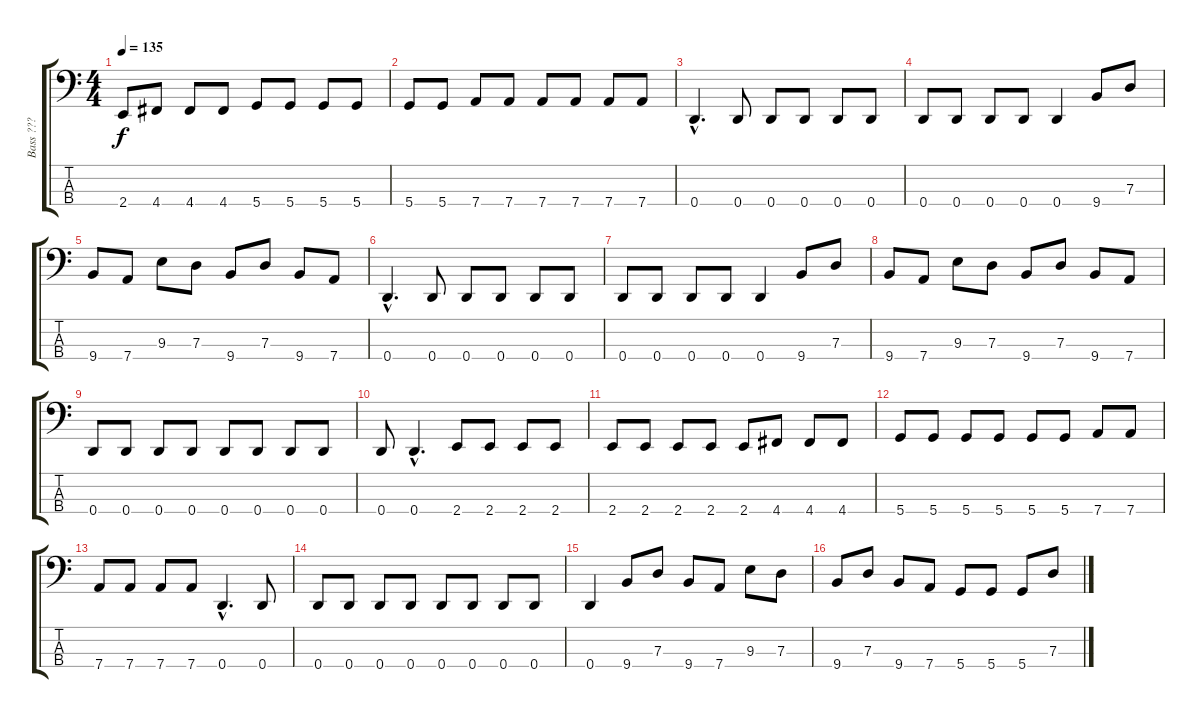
\track ("Bass ???" "Bass ???") {instrument electricbassfinger}
\staff {score tabs}
\tuning (F2 C2 G1 D1) {hide}
\ts (4 4)
\tempo 135
\clef f4
\ks c
2.4.8{dy f} 4.4.8 4.4.8 4.4.8 5.4.8 5.4.8 5.4.8 5.4.8 |
5.4.8 5.4.8 7.4.8 7.4.8 7.4.8 7.4.8 7.4.8 7.4.8 |
0.4{hac}.4{d} 0.4.8 0.4.8 0.4.8 0.4.8 0.4.8 |
0.4.8 0.4.8 0.4.8 0.4.8 0.4.4 9.4.8 7.3.8 |
9.4.8 7.4.8 9.3.8 7.3.8 9.4.8 7.3.8 9.4.8 7.4.8 |
0.4{hac}.4{d} 0.4.8 0.4.8 0.4.8 0.4.8 0.4.8 |
0.4.8 0.4.8 0.4.8 0.4.8 0.4.4 9.4.8 7.3.8 |
9.4.8 7.4.8 9.3.8 7.3.8 9.4.8 7.3.8 9.4.8 7.4.8 |
0.4.8 0.4.8 0.4.8 0.4.8 0.4.8 0.4.8 0.4.8 0.4.8 |
0.4.8 0.4{hac}.4{d} 2.4.8 2.4.8 2.4.8 2.4.8 |
2.4.8 2.4.8 2.4.8 2.4.8 2.4.8 4.4.8 4.4.8 4.4.8 |
5.4.8 5.4.8 5.4.8 5.4.8 5.4.8 5.4.8 7.4.8 7.4.8 |
7.4.8 7.4.8 7.4.8 7.4.8 0.4{hac}.4{d} 0.4.8 |
0.4.8 0.4.8 0.4.8 0.4.8 0.4.8 0.4.8 0.4.8 0.4.8 |
0.4.4 9.4.8 7.3.8 9.4.8 7.4.8 9.3.8 7.3.8 |
9.4.8 7.3.8 9.4.8 7.4.8 5.4.8 5.4.8 5.4.8 7.3.8
